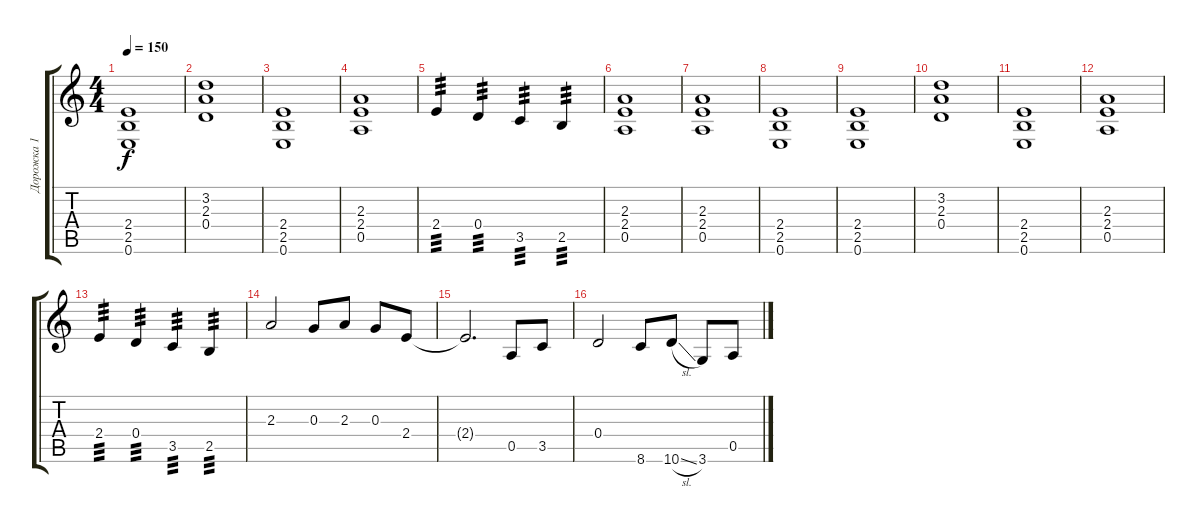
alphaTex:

\track ("Дорожка 1" "Дорожка 1") {instrument distortionguitar}
\staff {score tabs}
\tuning (E4 B3 G3 D3 A2 E2) {hide}
\ts (4 4)
\tempo 150
\clef g2
\ks c
(2.4 2.5 0.6).1{dy f} |
(3.2 2.3 0.4).1 |
(2.4 2.5 0.6).1 |
(2.3 2.4 0.5).1 |
2.4.4{tp 3} 0.4.4{tp 3} 3.5.4{tp 3} 2.5.4{tp 3} |
(2.3 2.4 0.5).1 |
(2.3 2.4 0.5).1 |
(2.4 2.5 0.6).1 |
(2.4 2.5 0.6).1 |
(3.2 2.3 0.4).1 |
(2.4 2.5 0.6).1 |
(2.3 2.4 0.5).1 |
2.4.4{tp 3} 0.4.4{tp 3} 3.5.4{tp 3} 2.5.4{tp 3} |
2.3.2 0.3.8 2.3.8 0.3.8 2.4.8 |
2.4{t}.2{d} 0.5.8 3.5.8 |
0.4.2 8.6.8 10.6{sl}.8 3.6.8 0.5.8
